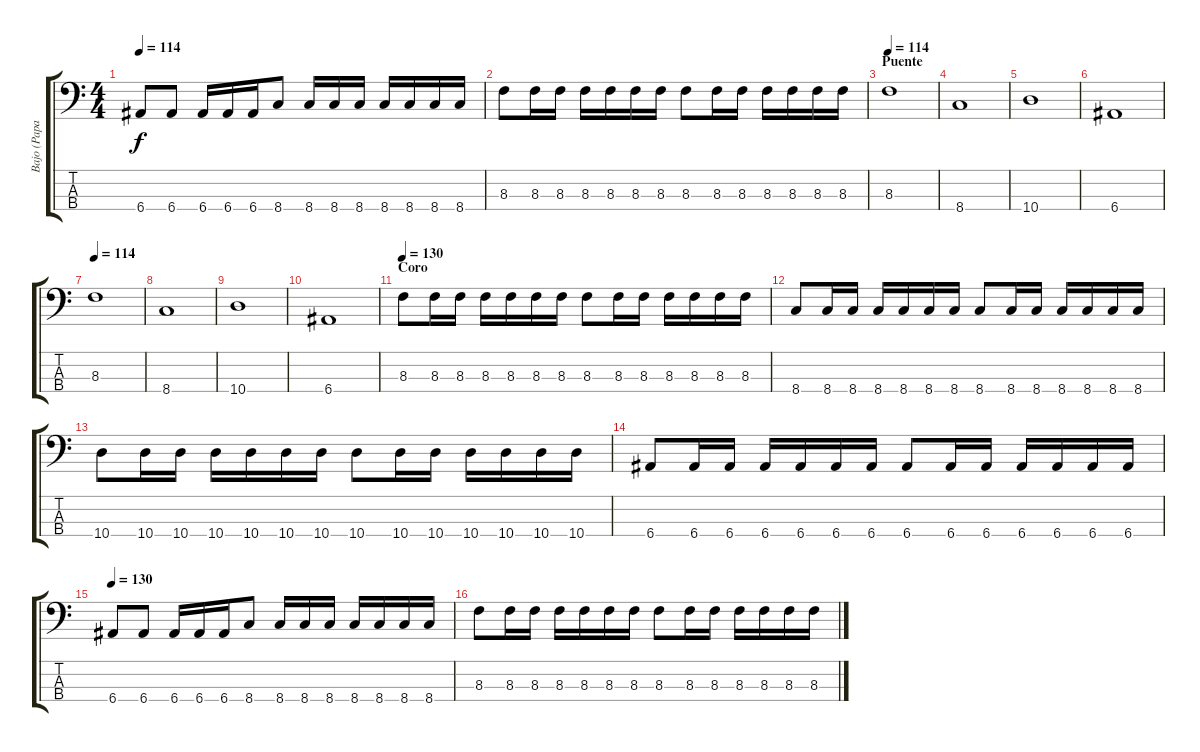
\track ("Bajo (Papa)" "Bajo (Papa") {instrument electricbasspick}
\staff {score tabs}
\tuning (G2 D2 A1 E1) {hide}
\ts (4 4)
\tempo 114
\clef f4
\ks c
6.4.8{dy f} 6.4.8 6.4.16 6.4.16 6.4.16 8.4.8 8.4.16 8.4.16 8.4.16 8.4.16 8.4.16 8.4.16 8.4.16 |
8.3.8 8.3.16 8.3.16 8.3.16 8.3.16 8.3.16 8.3.16 8.3.8 8.3.16 8.3.16 8.3.16 8.3.16 8.3.16 8.3.16 |
\section ("" "Puente")
\tempo 114
8.3.1 |
8.4.1 |
10.4.1 |
6.4.1 |
\tempo 114
8.3.1 |
8.4.1 |
10.4.1 |
6.4.1 |
\section ("" "Coro")
\tempo 130
8.3.8 8.3.16 8.3.16 8.3.16 8.3.16 8.3.16 8.3.16 8.3.8 8.3.16 8.3.16 8.3.16 8.3.16 8.3.16 8.3.16 |
8.4.8 8.4.16 8.4.16 8.4.16 8.4.16 8.4.16 8.4.16 8.4.8 8.4.16 8.4.16 8.4.16 8.4.16 8.4.16 8.4.16 |
10.4.8 10.4.16 10.4.16 10.4.16 10.4.16 10.4.16 10.4.16 10.4.8 10.4.16 10.4.16 10.4.16 10.4.16 10.4.16 10.4.16 |
6.4.8 6.4.16 6.4.16 6.4.16 6.4.16 6.4.16 6.4.16 6.4.8 6.4.16 6.4.16 6.4.16 6.4.16 6.4.16 6.4.16 |
\tempo 130
6.4.8 6.4.8 6.4.16 6.4.16 6.4.16 8.4.8 8.4.16 8.4.16 8.4.16 8.4.16 8.4.16 8.4.16 8.4.16 |
8.3.8 8.3.16 8.3.16 8.3.16 8.3.16 8.3.16 8.3.16 8.3.8 8.3.16 8.3.16 8.3.16 8.3.16 8.3.16 8.3.16
